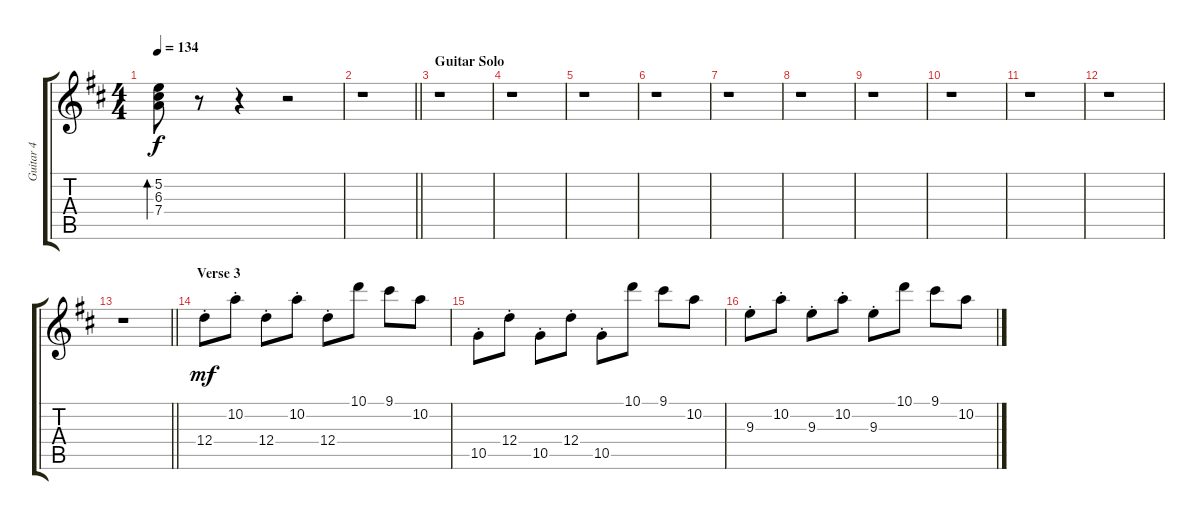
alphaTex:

\track ("Guitar 4" "Guitar 4") {instrument electricguitarclean}
\staff {score tabs}
\tuning (E4 B3 G3 D3 A2 E2) {hide}
\ts (4 4)
\tempo 134
\clef g2
\ks d
(5.2 6.3 7.4).8{bd 60 dy f} r.8 r.4 r.2 |
\barLineRight lightlight
r.1 |
\section ("" "Guitar Solo")
r.1 |
r.1 |
r.1 |
r.1 |
r.1 |
r.1 |
r.1 |
r.1 |
r.1 |
r.1 |
\barLineRight lightlight
r.1 |
\section ("" "Verse 3")
12.4{st}.8{dy mf} 10.2{st}.8 12.4{st}.8 10.2{st}.8 12.4{st}.8 10.1.8 9.1.8 10.2.8 |
10.5{st}.8 12.4{st}.8 10.5{st}.8 12.4{st}.8 10.5{st}.8 10.1.8 9.1.8 10.2.8 |
9.3{st}.8 10.2{st}.8 9.3{st}.8 10.2{st}.8 9.3{st}.8 10.1.8 9.1.8 10.2.8
